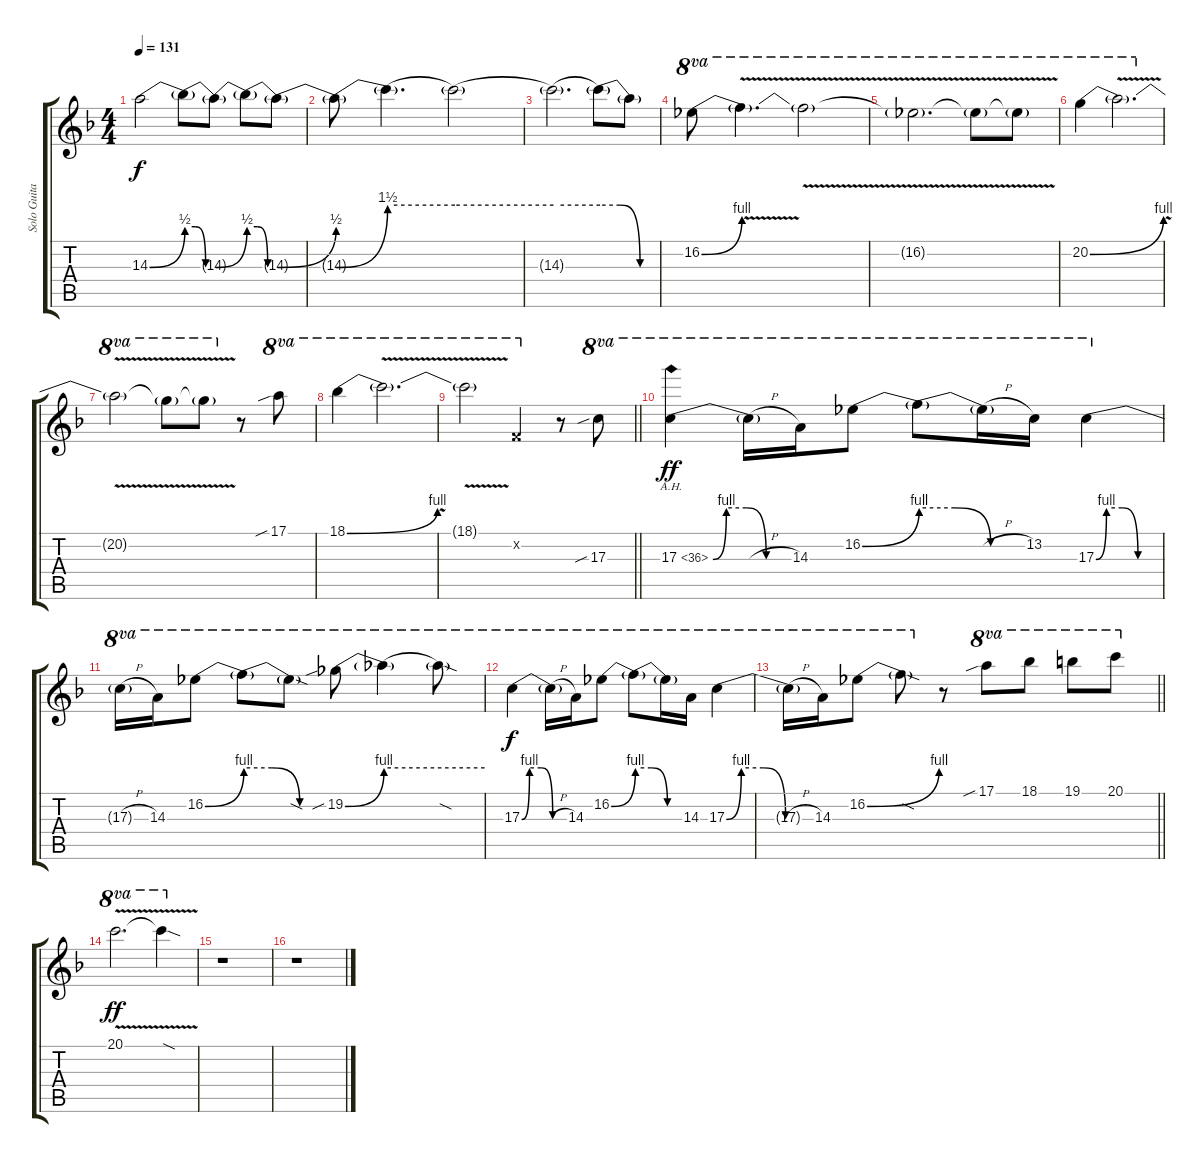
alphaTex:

\track ("Solo Guitar 1" "Solo Guita") {instrument distortionguitar}
\staff {score tabs}
\tuning (E4 B3 G3 D3 A2 D2) {hide}
\ts (4 4)
\tempo 131
\clef g2
\ks f
14.3{be (bend 0 0 60 2)}.2{dy f} 14.3{be (custom 0 2 20 2 40 0 60 0) t}.8 14.3{be (bend 0 0 60 2) t}.8 14.3{be (custom 0 2 20 2 40 0 60 0) t}.8 14.3{be (bend 0 0 60 2) t}.8 |
14.3{be (bend 0 0 60 6) t}.8 14.3{be (hold 0 6 60 6) t}.4{d} 14.3{be (hold 0 6 60 6) t}.2 |
14.3{be (hold 0 6 60 6) t}.2{d} 14.3{be (custom 0 6 20 6 40 0 60 0) t}.8 14.3{t}.8 |
16.2{be (bend 0 0 60 4)}.8{ot 8va} 16.2{v t}.4{d ot 8va} 16.2{v t}.2{ot 8va} |
16.2{v t}.2{d ot 8va} 16.2{v t}.8{ot 8va} 16.2{t}.8{ot 8va} |
20.2{be (bend 0 0 60 4)}.4{ot 8va} 20.2{v t}.2{d ot 8va} |
20.2{v t}.2{ot 8va} 20.2{v t}.8{ot 8va} 20.2{t}.8{ot 8va} r.8 17.1{sib}.8{ot 8va} |
18.1{be (bend 0 0 60 4)}.4{ot 8va} 18.1{v t}.2{d ot 8va} |
\barLineRight lightlight
18.1{v t}.2{ot 8va} 6.2{x}.4{ot 8va} r.8 17.3{sib}.8{ot 8va} |
17.3{be (custom 0 0 10 4 25 4 40 0 60 0) ah 19}.4{ot 8va dy ff} 17.3{h t}.16{ot 8va} 14.3.16{ot 8va} 16.2{be (bend 0 0 60 4)}.8{ot 8va} 16.2{be (custom 0 4 20 4 40 0 60 0) t}.8{ot 8va} 16.2{h t}.16{ot 8va} 13.2.16{ot 8va} 17.3{be (custom 0 0 10 4 25 4 40 0 60 0)}.4{ot 8va} |
17.3{h t}.16{ot 8va} 14.3.16{ot 8va} 16.2{be (bend 0 0 60 4)}.8{ot 8va} 16.2{be (custom 0 4 20 4 40 0 60 0) t}.8{ot 8va} 16.2{sod t}.8{ot 8va} 19.2{be (bend 0 0 60 4) sib}.8{ot 8va} 19.2{be (hold 0 4 60 4) t}.4{ot 8va} 19.2{sod t}.8{ot 8va} |
17.3{be (custom 0 0 10 4 25 4 40 0 60 0)}.4{ot 8va dy f} 17.3{h t}.16{ot 8va} 14.3.16{ot 8va} 16.2{be (bend 0 0 60 4)}.8{ot 8va} 16.2{be (custom 0 4 20 4 40 0 60 0) t}.8{ot 8va} 16.2{t}.16{ot 8va} 14.3.16{ot 8va} 17.3{be (custom 0 0 10 4 25 4 40 0 60 0)}.4{ot 8va} |
\barLineRight lightlight
17.3{h t}.16{ot 8va} 14.3.16{ot 8va} 16.2{be (bend 0 0 60 4)}.8{ot 8va} 16.2{sod t}.8{ot 8va} r.8 17.1{sib}.8{ot 8va} 18.1.8{ot 8va} 19.1.8{ot 8va} 20.1.8{ot 8va} |
20.1{v}.2{d ot 8va dy ff} 20.1{sod t}.4{ot 8va} |
r.1 |
r.1
